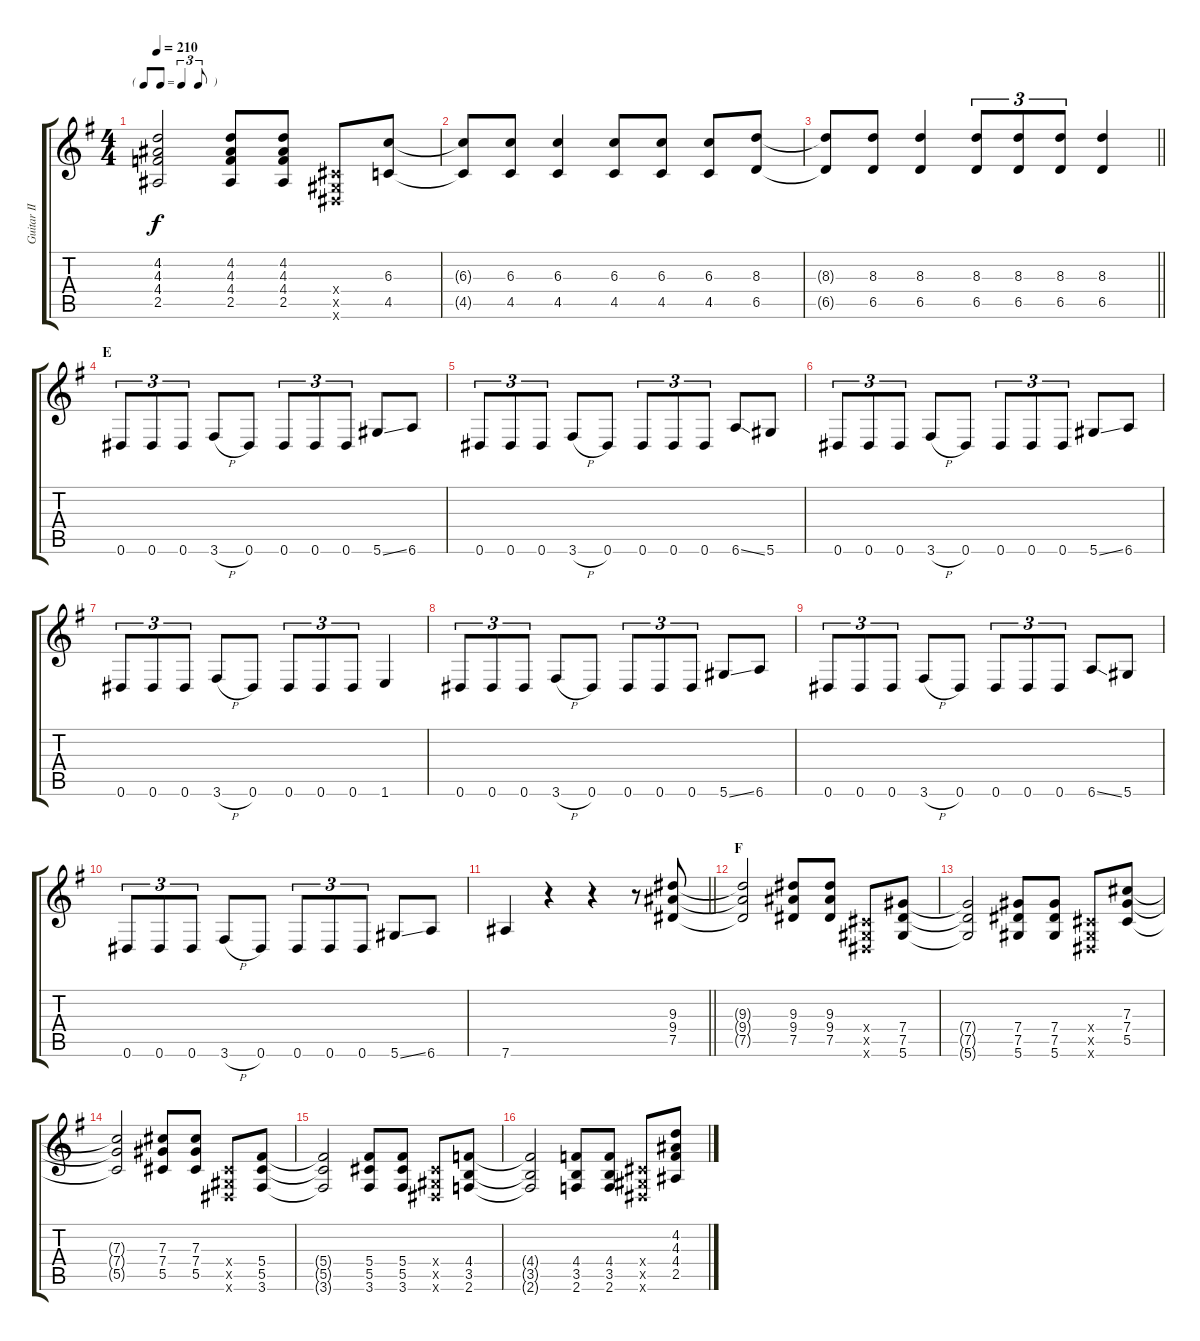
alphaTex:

\track ("Guitar II (Hitsugi)" "Guitar II ") {instrument distortionguitar}
\staff {score tabs}
\tuning (Eb4 Bb3 Gb3 Db3 Ab2 Eb2) {hide}
\ts (4 4)
\tf triplet8th
\tempo 210
\clef g2
\ks g
(4.2{t} 4.3{t} 4.4{t} 2.5{t}).2{dy f} (4.2 4.3 4.4 2.5).8 (4.2 4.3 4.4 2.5).8 (0.4{x} 0.5{x} 0.6{x}).8 (6.3 4.5).8 |
(6.3{t} 4.5{t}).8 (6.3 4.5).8 (6.3 4.5).4 (6.3 4.5).8 (6.3 4.5).8 (6.3 4.5).8 (8.3 6.5).8 |
\barLineRight lightlight
(8.3{t} 6.5{t}).8 (8.3 6.5).8 (8.3 6.5).4 (8.3 6.5).8{tu (3 2)} (8.3 6.5).8{tu (3 2)} (8.3 6.5).8{tu (3 2)} (8.3 6.5).4 |
\section ("" "E")
0.6.8{tu (3 2)} 0.6.8{tu (3 2)} 0.6.8{tu (3 2)} 3.6{h}.8 0.6.8 0.6.8{tu (3 2)} 0.6.8{tu (3 2)} 0.6.8{tu (3 2)} 5.6{ss}.8 6.6.8 |
0.6.8{tu (3 2)} 0.6.8{tu (3 2)} 0.6.8{tu (3 2)} 3.6{h}.8 0.6.8 0.6.8{tu (3 2)} 0.6.8{tu (3 2)} 0.6.8{tu (3 2)} 6.6{ss}.8 5.6.8 |
0.6.8{tu (3 2)} 0.6.8{tu (3 2)} 0.6.8{tu (3 2)} 3.6{h}.8 0.6.8 0.6.8{tu (3 2)} 0.6.8{tu (3 2)} 0.6.8{tu (3 2)} 5.6{ss}.8 6.6.8 |
0.6.8{tu (3 2)} 0.6.8{tu (3 2)} 0.6.8{tu (3 2)} 3.6{h}.8 0.6.8 0.6.8{tu (3 2)} 0.6.8{tu (3 2)} 0.6.8{tu (3 2)} 1.6.4 |
0.6.8{tu (3 2)} 0.6.8{tu (3 2)} 0.6.8{tu (3 2)} 3.6{h}.8 0.6.8 0.6.8{tu (3 2)} 0.6.8{tu (3 2)} 0.6.8{tu (3 2)} 5.6{ss}.8 6.6.8 |
0.6.8{tu (3 2)} 0.6.8{tu (3 2)} 0.6.8{tu (3 2)} 3.6{h}.8 0.6.8 0.6.8{tu (3 2)} 0.6.8{tu (3 2)} 0.6.8{tu (3 2)} 6.6{ss}.8 5.6.8 |
0.6.8{tu (3 2)} 0.6.8{tu (3 2)} 0.6.8{tu (3 2)} 3.6{h}.8 0.6.8 0.6.8{tu (3 2)} 0.6.8{tu (3 2)} 0.6.8{tu (3 2)} 5.6{ss}.8 6.6.8 |
\barLineRight lightlight
7.6.4 r.4 r.4 r.8 (9.3 9.4 7.5).8 |
\section ("" "F")
(9.3{t} 9.4{t} 7.5{t}).2 (9.3 9.4 7.5).8 (9.3 9.4 7.5).8 (0.4{x} 0.5{x} 0.6{x}).8 (7.4 7.5 5.6).8 |
(7.4{t} 7.5{t} 5.6{t}).2 (7.4 7.5 5.6).8 (7.4 7.5 5.6).8 (0.4{x} 0.5{x} 0.6{x}).8 (7.3 7.4 5.5).8 |
(7.3{t} 7.4{t} 5.5{t}).2 (7.3 7.4 5.5).8 (7.3 7.4 5.5).8 (0.4{x} 0.5{x} 0.6{x}).8 (5.4 5.5 3.6).8 |
(5.4{t} 5.5{t} 3.6{t}).2 (5.4 5.5 3.6).8 (5.4 5.5 3.6).8 (0.4{x} 0.5{x} 0.6{x}).8 (4.4 3.5 2.6).8 |
(4.4{t} 3.5{t} 2.6{t}).2 (4.4 3.5 2.6).8 (4.4 3.5 2.6).8 (0.4{x} 0.5{x} 0.6{x}).8 (4.2 4.3 4.4 2.5).8
